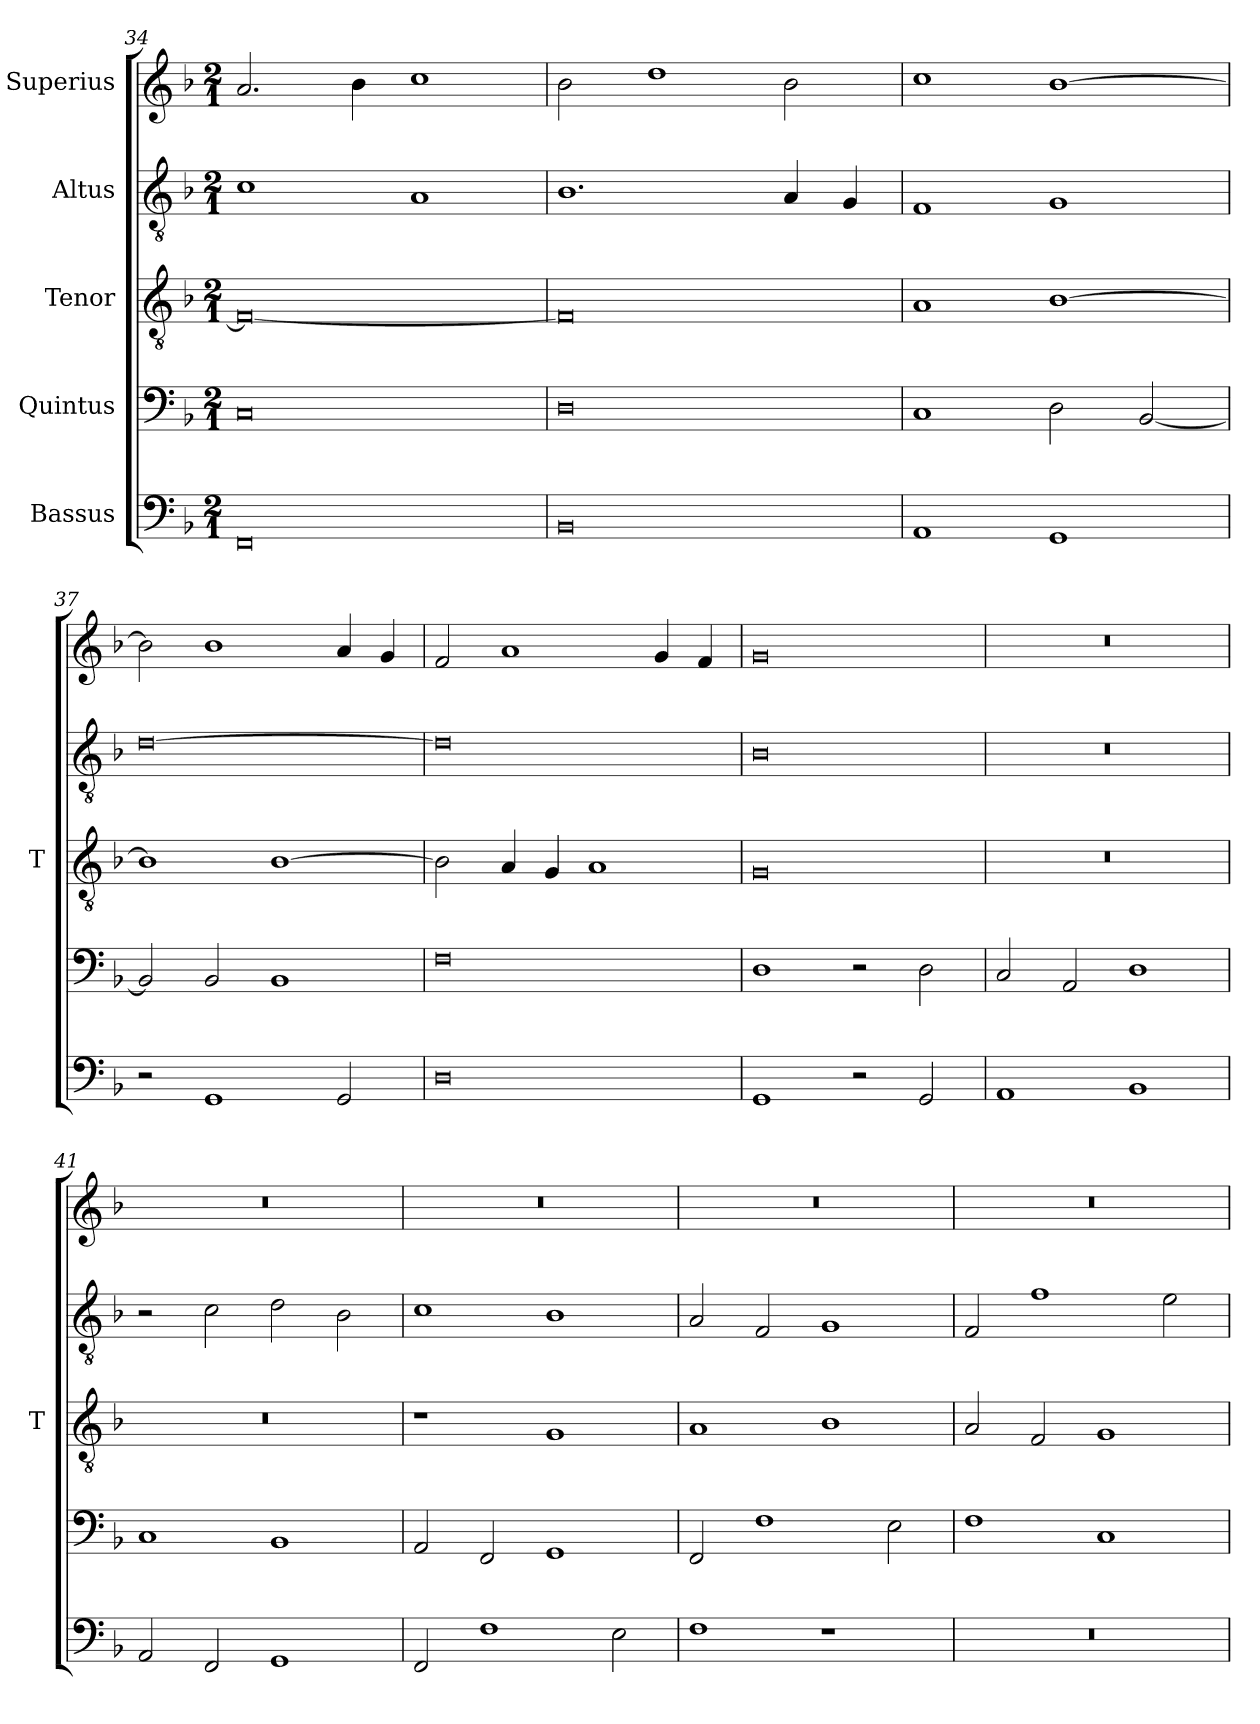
**kern	**kern	**kern	**kern	**kern
*part5	*part4	*part3	*part2	*part1
*staff5	*staff4	*staff3	*staff2	*staff1
*I"Bassus	*I"Quintus	*I"Tenor	*I"Altus	*I"Superius
*	*	*I'T	*	*
*clefF4	*clefF4	*clefGv2	*clefGv2	*clefG2
*k[b-]	*k[b-]	*k[b-]	*k[b-]	*k[b-]
*M2/1	*M2/1	*M2/1	*M2/1	*M2/1
=34	=34	=34	=34	=34
0FF	0C	0F_	1c	2.a/
.	.	.	.	4b-\
.	.	.	1A	1cc
=35	=35	=35	=35	=35
0BB-	0D	0F]	1.B-	2b-\
.	.	.	.	1dd
.	.	.	4A/	2b-\
.	.	.	4G/	.
=36	=36	=36	=36	=36
1AA	1C	1A	1F	1cc
1GG	2D\	[1B-	1G	[1b-
.	[2BB-/	.	.	.
=37	=37	=37	=37	=37
2r	2BB-/]	1B-]	[0d	2b-\]
1GG	2BB-/	.	.	1b-
.	1BB-	[1B-	.	.
2GG/	.	.	.	4a/
.	.	.	.	4g/
=38	=38	=38	=38	=38
0D	0F	2B-\]	0d]	2f/
.	.	4A/	.	1a
.	.	4G/	.	.
.	.	1A	.	.
.	.	.	.	4g/
.	.	.	.	4f/
=39	=39	=39	=39	=39
1GG	1D	0G	0B-	0g
2r	2r	.	.	.
2GG/	2D\	.	.	.
=40	=40	=40	=40	=40
1AA	2C/	0r	0r	0r
.	2AA/	.	.	.
1BB-	1D	.	.	.
=41	=41	=41	=41	=41
2AA/	1C	0r	2r	0r
2FF/	.	.	2c\	.
1GG	1BB-	.	2d\	.
.	.	.	2B-\	.
=42	=42	=42	=42	=42
2FF/	2AA/	1r	1c	0r
1F	2FF/	.	.	.
.	1GG	1G	1B-	.
2E\	.	.	.	.
=43	=43	=43	=43	=43
1F	2FF/	1A	2A/	0r
.	1F	.	2F/	.
1r	.	1B-	1G	.
.	2E\	.	.	.
=44	=44	=44	=44	=44
0r	1F	2A/	2F/	0r
.	.	2F/	1f	.
.	1C	1G	.	.
.	.	.	2e\	.
=	=	=	=	=
*-	*-	*-	*-	*-
